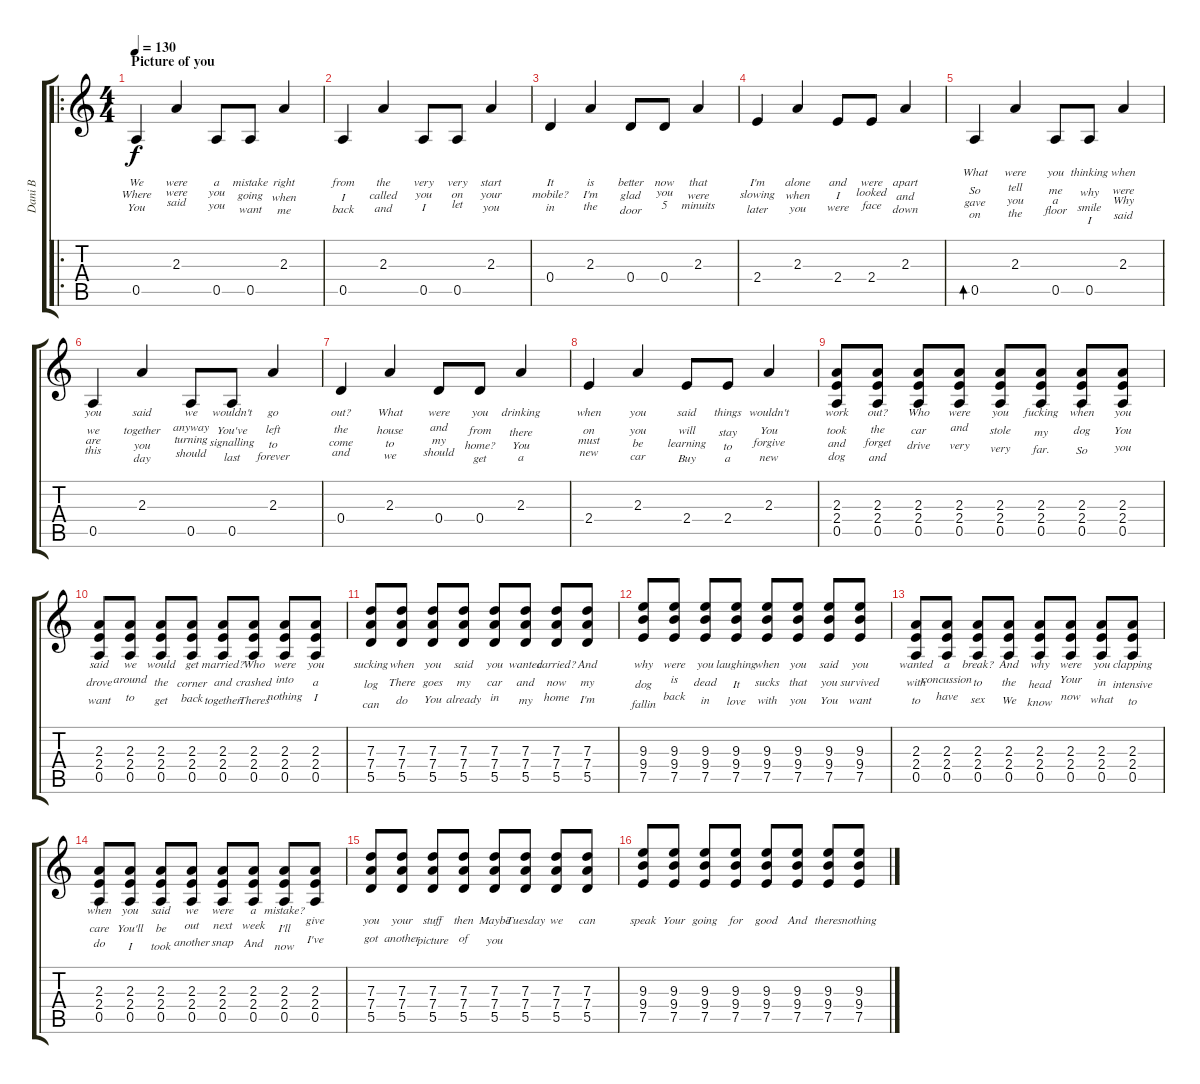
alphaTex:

\track ("Dani B" "Dani B") {instrument overdrivenguitar}
\staff {score tabs}
\tuning (E4 B3 G3 D3 A2 E2) {hide}
\ro
\ts (4 4)
\section ("" "Picture of you")
\tempo 130
\clef g2
\ks c
0.5.4{lyrics (0 "") lyrics (1 "") lyrics (2 "We") lyrics (3 "Where") lyrics (4 "You") dy f instrument overdrivenguitar} 2.3.4{lyrics (0 "") lyrics (1 "") lyrics (2 "were") lyrics (3 "were") lyrics (4 "said")} 0.5.8{lyrics (0 "") lyrics (1 "") lyrics (2 "a") lyrics (3 "you") lyrics (4 "you")} 0.5.8{lyrics (0 "") lyrics (1 "") lyrics (2 "mistake") lyrics (3 "going") lyrics (4 "want")} 2.3.4{lyrics (0 "") lyrics (1 "") lyrics (2 "right") lyrics (3 "when") lyrics (4 "me")} |
0.5.4{lyrics (0 "") lyrics (1 "") lyrics (2 "from") lyrics (3 "I") lyrics (4 "back")} 2.3.4{lyrics (0 "") lyrics (1 "") lyrics (2 "the") lyrics (3 "called") lyrics (4 "and")} 0.5.8{lyrics (0 "") lyrics (1 "") lyrics (2 "very") lyrics (3 "you") lyrics (4 "I")} 0.5.8{lyrics (0 "") lyrics (1 "") lyrics (2 "very") lyrics (3 "on") lyrics (4 "let")} 2.3.4{lyrics (0 "") lyrics (1 "") lyrics (2 "start") lyrics (3 "your") lyrics (4 "you")} |
0.4.4{lyrics (0 "") lyrics (1 "") lyrics (2 "It") lyrics (3 "mobile?") lyrics (4 "in")} 2.3.4{lyrics (0 "") lyrics (1 "") lyrics (2 "is") lyrics (3 "I'm") lyrics (4 "the")} 0.4.8{lyrics (0 "") lyrics (1 "") lyrics (2 "better") lyrics (3 "glad") lyrics (4 "door")} 0.4.8{lyrics (0 "") lyrics (1 "") lyrics (2 "now") lyrics (3 "you") lyrics (4 "5")} 2.3.4{lyrics (0 "") lyrics (1 "") lyrics (2 "that") lyrics (3 "were") lyrics (4 "minuits")} |
2.4.4{lyrics (0 "") lyrics (1 "") lyrics (2 "I'm") lyrics (3 "slowing") lyrics (4 "later")} 2.3.4{lyrics (0 "") lyrics (1 "") lyrics (2 "alone") lyrics (3 "when") lyrics (4 "you")} 2.4.8{lyrics (0 "") lyrics (1 "") lyrics (2 "and") lyrics (3 "I") lyrics (4 "were")} 2.4.8{lyrics (0 "") lyrics (1 "") lyrics (2 "were") lyrics (3 "looked") lyrics (4 "face")} 2.3.4{lyrics (0 "") lyrics (1 "") lyrics (2 "apart") lyrics (3 "and") lyrics (4 "down")} |
0.5.4{bd 480 lyrics (0 "What") lyrics (1 "") lyrics (2 "So") lyrics (3 "gave") lyrics (4 "on")} 2.3.4{lyrics (0 "were") lyrics (1 "") lyrics (2 "tell") lyrics (3 "you") lyrics (4 "the")} 0.5.8{lyrics (0 "you") lyrics (1 "") lyrics (2 "me") lyrics (3 "a") lyrics (4 "floor")} 0.5.8{lyrics (0 "thinking") lyrics (1 "") lyrics (2 "why") lyrics (3 "smile") lyrics (4 "I")} 2.3.4{lyrics (0 "when") lyrics (1 "") lyrics (2 "were") lyrics (3 "Why") lyrics (4 "said")} |
0.5.4{lyrics (0 "you") lyrics (1 "") lyrics (2 "we") lyrics (3 "are") lyrics (4 "this")} 2.3.4{lyrics (0 "said") lyrics (1 "") lyrics (2 "together") lyrics (3 "you") lyrics (4 "day")} 0.5.8{lyrics (0 "we") lyrics (1 "") lyrics (2 "anyway") lyrics (3 "turning") lyrics (4 "should")} 0.5.8{lyrics (0 "wouldn't") lyrics (1 "") lyrics (2 "You've") lyrics (3 "signalling") lyrics (4 "last")} 2.3.4{lyrics (0 "go") lyrics (1 "") lyrics (2 "left") lyrics (3 "to") lyrics (4 "forever")} |
0.4.4{lyrics (0 "out?") lyrics (1 "") lyrics (2 "the") lyrics (3 "come") lyrics (4 "and")} 2.3.4{lyrics (0 "What") lyrics (1 "") lyrics (2 "house") lyrics (3 "to") lyrics (4 "we")} 0.4.8{lyrics (0 "were") lyrics (1 "") lyrics (2 "and") lyrics (3 "my") lyrics (4 "should")} 0.4.8{lyrics (0 "you") lyrics (1 "") lyrics (2 "from") lyrics (3 "home?") lyrics (4 "get")} 2.3.4{lyrics (0 "drinking") lyrics (1 "") lyrics (2 "there") lyrics (3 "You") lyrics (4 "a")} |
2.4.4{lyrics (0 "when") lyrics (1 "") lyrics (2 "on") lyrics (3 "must") lyrics (4 "new")} 2.3.4{lyrics (0 "you") lyrics (1 "") lyrics (2 "you") lyrics (3 "be") lyrics (4 "car")} 2.4.8{lyrics (0 "said") lyrics (1 "") lyrics (2 "will") lyrics (3 "learning") lyrics (4 "Buy")} 2.4.8{lyrics (0 "things") lyrics (1 "") lyrics (2 "stay") lyrics (3 "to") lyrics (4 "a")} 2.3.4{lyrics (0 "wouldn't") lyrics (1 "") lyrics (2 "You") lyrics (3 "forgive") lyrics (4 "new")} |
(2.3 2.4 0.5).8{lyrics (0 "work") lyrics (1 "") lyrics (2 "took") lyrics (3 "and") lyrics (4 "dog")} (2.3 2.4 0.5).8{lyrics (0 "out?") lyrics (1 "") lyrics (2 "the") lyrics (3 "forget") lyrics (4 "and")} (2.3 2.4 0.5).8{lyrics (0 "Who") lyrics (1 "") lyrics (2 "car") lyrics (3 "") lyrics (4 "drive")} (2.3 2.4 0.5).8{lyrics (0 "were") lyrics (1 "") lyrics (2 "and") lyrics (3 "") lyrics (4 "very")} (2.3 2.4 0.5).8{lyrics (0 "you") lyrics (1 "") lyrics (2 "stole") lyrics (3 "") lyrics (4 "very")} (2.3 2.4 0.5).8{lyrics (0 "fucking") lyrics (1 "") lyrics (2 "my") lyrics (3 "") lyrics (4 "far.")} (2.3 2.4 0.5).8{lyrics (0 "when") lyrics (1 "") lyrics (2 "dog") lyrics (3 "") lyrics (4 "So")} (2.3 2.4 0.5).8{lyrics (0 "you") lyrics (1 "") lyrics (2 "You") lyrics (3 "") lyrics (4 "you")} |
(2.3 2.4 0.5).8{lyrics (0 "said") lyrics (1 "") lyrics (2 "drove") lyrics (3 "") lyrics (4 "want")} (2.3 2.4 0.5).8{lyrics (0 "we") lyrics (1 "") lyrics (2 "around") lyrics (3 "") lyrics (4 "to")} (2.3 2.4 0.5).8{lyrics (0 "would") lyrics (1 "") lyrics (2 "the") lyrics (3 "") lyrics (4 "get")} (2.3 2.4 0.5).8{lyrics (0 "get") lyrics (1 "") lyrics (2 "corner") lyrics (3 "") lyrics (4 "back")} (2.3 2.4 0.5).8{lyrics (0 "married?") lyrics (1 "") lyrics (2 "and") lyrics (3 "") lyrics (4 "together")} (2.3 2.4 0.5).8{lyrics (0 "Who") lyrics (1 "") lyrics (2 "crashed") lyrics (3 "") lyrics (4 "Theres")} (2.3 2.4 0.5).8{lyrics (0 "were") lyrics (1 "") lyrics (2 "into") lyrics (3 "") lyrics (4 "nothing")} (2.3 2.4 0.5).8{lyrics (0 "you") lyrics (1 "") lyrics (2 "a") lyrics (3 "") lyrics (4 "I")} |
(7.3 7.4 5.5).8{lyrics (0 "sucking") lyrics (1 "") lyrics (2 "log") lyrics (3 "") lyrics (4 "can")} (7.3 7.4 5.5).8{lyrics (0 "when") lyrics (1 "") lyrics (2 "There") lyrics (3 "") lyrics (4 "do")} (7.3 7.4 5.5).8{lyrics (0 "you") lyrics (1 "") lyrics (2 "goes") lyrics (3 "") lyrics (4 "You")} (7.3 7.4 5.5).8{lyrics (0 "said") lyrics (1 "") lyrics (2 "my") lyrics (3 "") lyrics (4 "already")} (7.3 7.4 5.5).8{lyrics (0 "you") lyrics (1 "") lyrics (2 "car") lyrics (3 "") lyrics (4 "in")} (7.3 7.4 5.5).8{lyrics (0 "wanted") lyrics (1 "") lyrics (2 "and") lyrics (3 "") lyrics (4 "my")} (7.3 7.4 5.5).8{lyrics (0 "carried?") lyrics (1 "") lyrics (2 "now") lyrics (3 "") lyrics (4 "home")} (7.3 7.4 5.5).8{lyrics (0 "And") lyrics (1 "") lyrics (2 "my") lyrics (3 "") lyrics (4 "I'm")} |
(9.3 9.4 7.5).8{lyrics (0 "why") lyrics (1 "") lyrics (2 "dog") lyrics (3 "") lyrics (4 "fallin")} (9.3 9.4 7.5).8{lyrics (0 "were") lyrics (1 "") lyrics (2 "is") lyrics (3 "") lyrics (4 "back")} (9.3 9.4 7.5).8{lyrics (0 "you") lyrics (1 "") lyrics (2 "dead") lyrics (3 "") lyrics (4 "in")} (9.3 9.4 7.5).8{lyrics (0 "laughing") lyrics (1 "") lyrics (2 "It") lyrics (3 "") lyrics (4 "love")} (9.3 9.4 7.5).8{lyrics (0 "when") lyrics (1 "") lyrics (2 "sucks") lyrics (3 "") lyrics (4 "with")} (9.3 9.4 7.5).8{lyrics (0 "you") lyrics (1 "") lyrics (2 "that") lyrics (3 "") lyrics (4 "you")} (9.3 9.4 7.5).8{lyrics (0 "said") lyrics (1 "") lyrics (2 "you") lyrics (3 "") lyrics (4 "You")} (9.3 9.4 7.5).8{lyrics (0 "you") lyrics (1 "") lyrics (2 "survived") lyrics (3 "") lyrics (4 "want")} |
(2.3 2.4 0.5).8{lyrics (0 "wanted") lyrics (1 "") lyrics (2 "with") lyrics (3 "") lyrics (4 "to")} (2.3 2.4 0.5).8{lyrics (0 "a") lyrics (1 "") lyrics (2 "concussion") lyrics (3 "") lyrics (4 "have")} (2.3 2.4 0.5).8{lyrics (0 "break?") lyrics (1 "") lyrics (2 "to") lyrics (3 "") lyrics (4 "sex")} (2.3 2.4 0.5).8{lyrics (0 "And") lyrics (1 "") lyrics (2 "the") lyrics (3 "") lyrics (4 "We")} (2.3 2.4 0.5).8{lyrics (0 "why") lyrics (1 "") lyrics (2 "head") lyrics (3 "") lyrics (4 "know")} (2.3 2.4 0.5).8{lyrics (0 "were") lyrics (1 "") lyrics (2 "Your") lyrics (3 "") lyrics (4 "now")} (2.3 2.4 0.5).8{lyrics (0 "you") lyrics (1 "") lyrics (2 "in") lyrics (3 "") lyrics (4 "what")} (2.3 2.4 0.5).8{lyrics (0 "clapping") lyrics (1 "") lyrics (2 "intensive") lyrics (3 "") lyrics (4 "to")} |
(2.3 2.4 0.5).8{lyrics (0 "when") lyrics (1 "") lyrics (2 "care") lyrics (3 "") lyrics (4 "do")} (2.3 2.4 0.5).8{lyrics (0 "you") lyrics (1 "") lyrics (2 "You'll") lyrics (3 "") lyrics (4 "I")} (2.3 2.4 0.5).8{lyrics (0 "said") lyrics (1 "") lyrics (2 "be") lyrics (3 "") lyrics (4 "took")} (2.3 2.4 0.5).8{lyrics (0 "we") lyrics (1 "") lyrics (2 "out") lyrics (3 "") lyrics (4 "another")} (2.3 2.4 0.5).8{lyrics (0 "were") lyrics (1 "") lyrics (2 "next") lyrics (3 "") lyrics (4 "snap")} (2.3 2.4 0.5).8{lyrics (0 "a") lyrics (1 "") lyrics (2 "week") lyrics (3 "") lyrics (4 "And")} (2.3 2.4 0.5).8{lyrics (0 "mistake?") lyrics (1 "") lyrics (2 "I'll") lyrics (3 "") lyrics (4 "now")} (2.3 2.4 0.5).8{lyrics (0 "") lyrics (1 "") lyrics (2 "give") lyrics (3 "") lyrics (4 "I've")} |
(7.3 7.4 5.5).8{lyrics (0 "") lyrics (1 "") lyrics (2 "you") lyrics (3 "") lyrics (4 "got")} (7.3 7.4 5.5).8{lyrics (0 "") lyrics (1 "") lyrics (2 "your") lyrics (3 "") lyrics (4 "another")} (7.3 7.4 5.5).8{lyrics (0 "") lyrics (1 "") lyrics (2 "stuff") lyrics (3 "") lyrics (4 "picture")} (7.3 7.4 5.5).8{lyrics (0 "") lyrics (1 "") lyrics (2 "then") lyrics (3 "") lyrics (4 "of")} (7.3 7.4 5.5).8{lyrics (0 "") lyrics (1 "") lyrics (2 "Maybe") lyrics (3 "") lyrics (4 "you")} (7.3 7.4 5.5).8{lyrics (0 "") lyrics (1 "") lyrics (2 "Tuesday") lyrics (3 "") lyrics (4 "")} (7.3 7.4 5.5).8{lyrics (0 "") lyrics (1 "") lyrics (2 "we") lyrics (3 "") lyrics (4 "")} (7.3 7.4 5.5).8{lyrics (0 "") lyrics (1 "") lyrics (2 "can") lyrics (3 "") lyrics (4 "")} |
(9.3 9.4 7.5).8{lyrics (0 "") lyrics (1 "") lyrics (2 "speak") lyrics (3 "") lyrics (4 "")} (9.3 9.4 7.5).8{lyrics (0 "") lyrics (1 "") lyrics (2 "Your") lyrics (3 "") lyrics (4 "")} (9.3 9.4 7.5).8{lyrics (0 "") lyrics (1 "") lyrics (2 "going") lyrics (3 "") lyrics (4 "")} (9.3 9.4 7.5).8{lyrics (0 "") lyrics (1 "") lyrics (2 "for") lyrics (3 "") lyrics (4 "")} (9.3 9.4 7.5).8{lyrics (0 "") lyrics (1 "") lyrics (2 "good") lyrics (3 "") lyrics (4 "")} (9.3 9.4 7.5).8{lyrics (0 "") lyrics (1 "") lyrics (2 "And") lyrics (3 "") lyrics (4 "")} (9.3 9.4 7.5).8{lyrics (0 "") lyrics (1 "") lyrics (2 "theres") lyrics (3 "") lyrics (4 "")} (9.3 9.4 7.5).8{lyrics (0 "") lyrics (1 "") lyrics (2 "nothing") lyrics (3 "") lyrics (4 "")}
